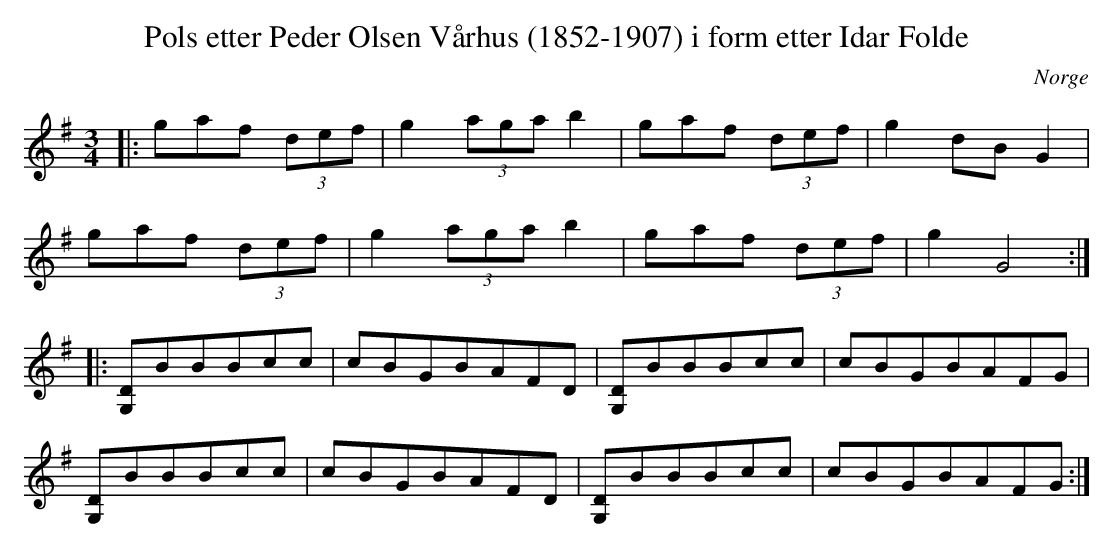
X:1
T:Pols etter Peder Olsen Vårhus (1852-1907) i form etter Idar Folde
O:Norge
M:3/4
L:1/8
K:G
|: gaf (3def | g2 (3aga b2 | gaf (3def | g2 dB G2 |
   gaf (3def | g2 (3aga b2 | gaf (3def | g2 G4 :|
|: [G,D]BBBcc | cBGBAFD | [G,D]BBBcc | cBGBAFG  |
   [G,D]BBBcc | cBGBAFD | [G,D]BBBcc | cBGBAFG :|
